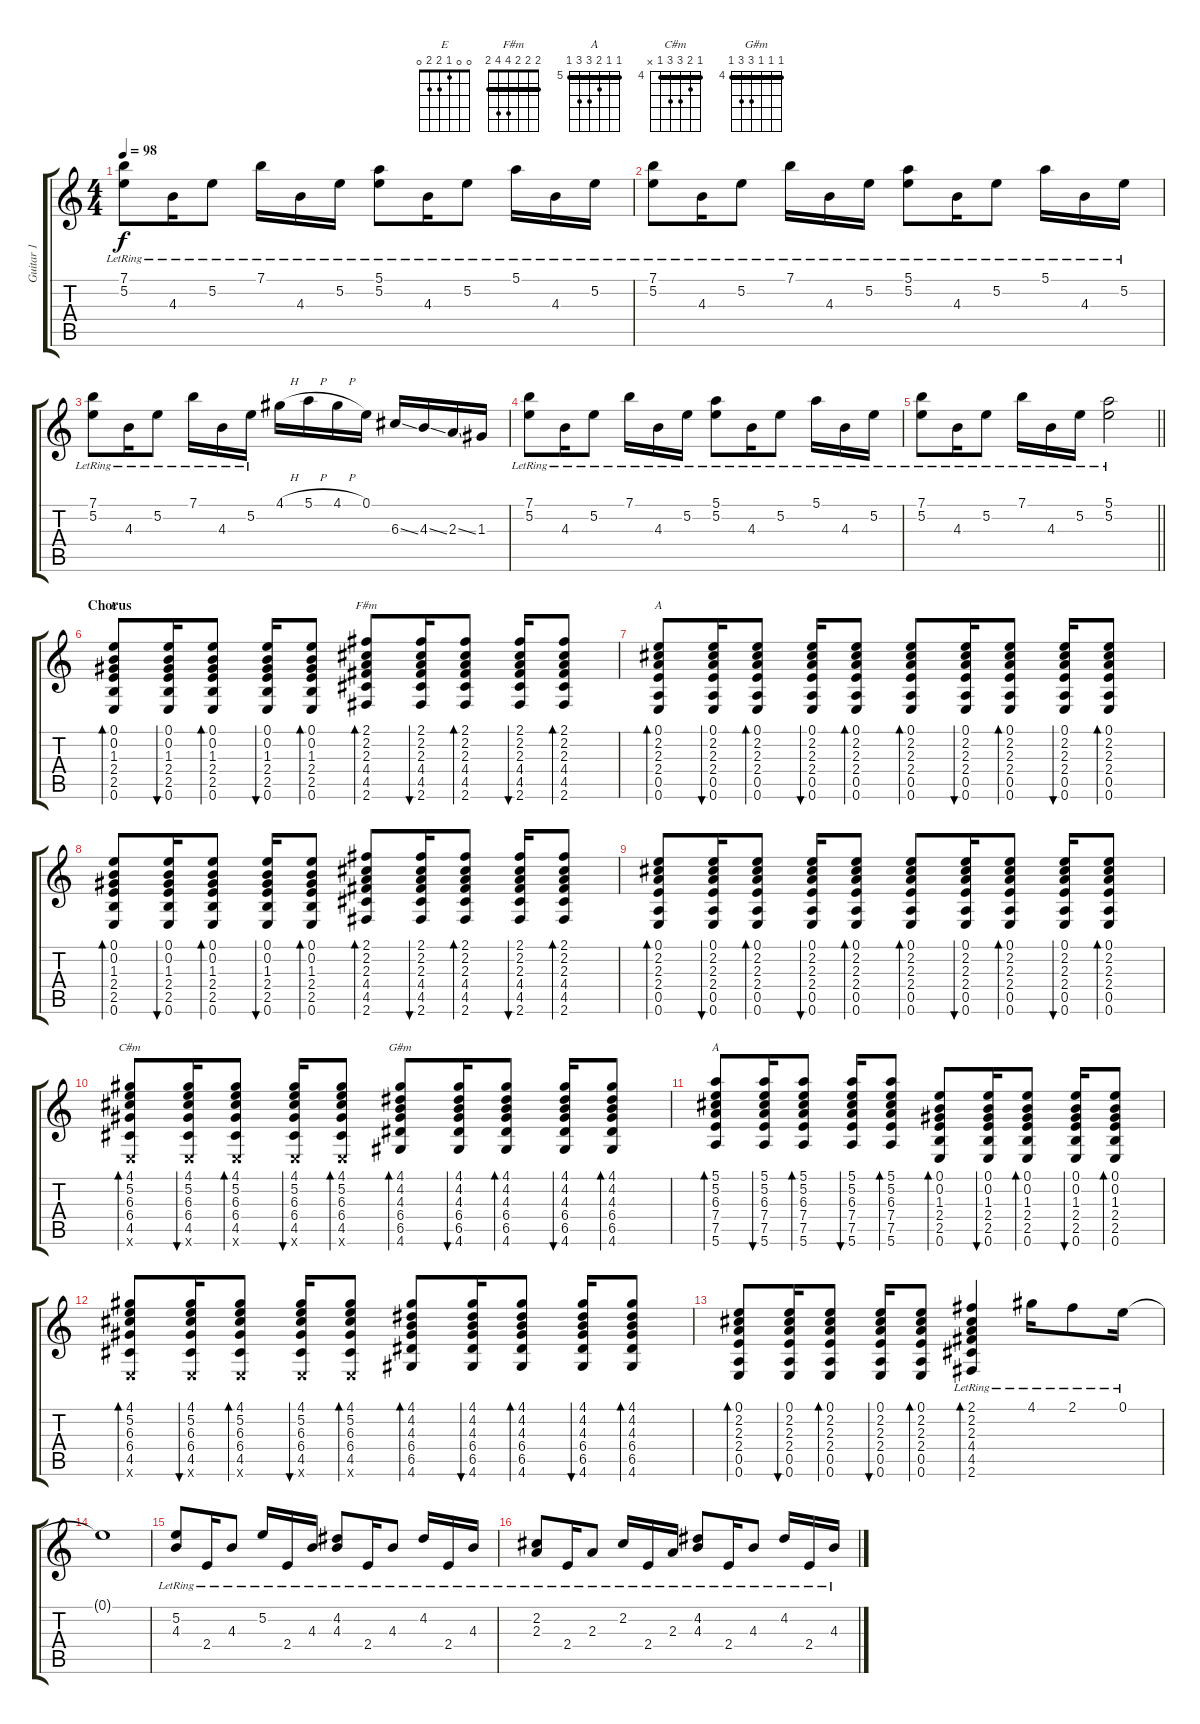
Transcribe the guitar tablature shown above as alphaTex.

\track ("Guitar 1" "Guitar 1") {instrument acousticguitarsteel}
\staff {score tabs}
\tuning (E4 B3 G3 D3 A2 E2) {hide}
\chord ("E" 0 0 1 2 2 0)
\chord ("F#m" 2 2 2 4 4 2) {barre 2}
\chord ("A" 0 2 2 2 0 0)
\chord ("C#m" 4 5 6 6 4 x) {firstfret 4 barre 4}
\chord ("G#m" 4 4 4 6 6 4) {firstfret 4 barre 4}
\chord ("A" 5 5 6 7 7 5) {firstfret 5 barre 5}
\ts (4 4)
\tempo 98
\clef g2
\ks c
(7.1{lr} 5.2{lr}).8{dy f} 4.3{lr}.16 5.2{lr}.8 7.1{lr}.16 4.3{lr}.16 5.2{lr}.16 (5.1{lr} 5.2{lr}).8 4.3{lr}.16 5.2{lr}.8 5.1{lr}.16 4.3{lr}.16 5.2{lr}.16 |
(7.1{lr} 5.2{lr}).8 4.3{lr}.16 5.2{lr}.8 7.1{lr}.16 4.3{lr}.16 5.2{lr}.16 (5.1{lr} 5.2{lr}).8 4.3{lr}.16 5.2{lr}.8 5.1{lr}.16 4.3{lr}.16 5.2{lr}.16 |
(7.1{lr} 5.2{lr}).8 4.3{lr}.16 5.2{lr}.8 7.1{lr}.16 4.3{lr}.16 5.2{lr}.16 4.1{h}.16 5.1{h}.16 4.1{h}.16 0.1.16 6.3{ss}.16 4.3{ss}.16 2.3{ss}.16 1.3.16 |
(7.1{lr} 5.2{lr}).8 4.3{lr}.16 5.2{lr}.8 7.1{lr}.16 4.3{lr}.16 5.2{lr}.16 (5.1{lr} 5.2{lr}).8 4.3{lr}.16 5.2{lr}.8 5.1{lr}.16 4.3{lr}.16 5.2{lr}.16 |
\barLineRight lightlight
(7.1{lr} 5.2{lr}).8 4.3{lr}.16 5.2{lr}.8 7.1{lr}.16 4.3{lr}.16 5.2{lr}.16 (5.1{lr} 5.2).2 |
\section ("" "Chorus")
(0.1 0.2 1.3 2.4 2.5 0.6).8{bd 60 ch "E"} (0.1 0.2 1.3 2.4 2.5 0.6).16{bu 30} (0.1 0.2 1.3 2.4 2.5 0.6).8{bd 30} (0.1 0.2 1.3 2.4 2.5 0.6).16{bu 60} (0.1 0.2 1.3 2.4 2.5 0.6).8{bd 60} (2.1 2.2 2.3 4.4 4.5 2.6).8{bd 60 ch "F#m"} (2.1 2.2 2.3 4.4 4.5 2.6).16{bu 30} (2.1 2.2 2.3 4.4 4.5 2.6).8{bd 60} (2.1 2.2 2.3 4.4 4.5 2.6).16{bu 30} (2.1 2.2 2.3 4.4 4.5 2.6).8{bd 60} |
(0.1 2.2 2.3 2.4 0.5 0.6).8{bd 60 ch "A"} (0.1 2.2 2.3 2.4 0.5 0.6).16{bu 30} (0.1 2.2 2.3 2.4 0.5 0.6).8{bd 30} (0.1 2.2 2.3 2.4 0.5 0.6).16{bu 60} (0.1 2.2 2.3 2.4 0.5 0.6).8{bd 60} (0.1 2.2 2.3 2.4 0.5 0.6).8{bd 60} (0.1 2.2 2.3 2.4 0.5 0.6).16{bu 30} (0.1 2.2 2.3 2.4 0.5 0.6).8{bd 30} (0.1 2.2 2.3 2.4 0.5 0.6).16{bu 60} (0.1 2.2 2.3 2.4 0.5 0.6).8{bd 60} |
(0.1 0.2 1.3 2.4 2.5 0.6).8{bd 60} (0.1 0.2 1.3 2.4 2.5 0.6).16{bu 30} (0.1 0.2 1.3 2.4 2.5 0.6).8{bd 30} (0.1 0.2 1.3 2.4 2.5 0.6).16{bu 60} (0.1 0.2 1.3 2.4 2.5 0.6).8{bd 60} (2.1 2.2 2.3 4.4 4.5 2.6).8{bd 60} (2.1 2.2 2.3 4.4 4.5 2.6).16{bu 30} (2.1 2.2 2.3 4.4 4.5 2.6).8{bd 60} (2.1 2.2 2.3 4.4 4.5 2.6).16{bu 30} (2.1 2.2 2.3 4.4 4.5 2.6).8{bd 60} |
(0.1 2.2 2.3 2.4 0.5 0.6).8{bd 60} (0.1 2.2 2.3 2.4 0.5 0.6).16{bu 30} (0.1 2.2 2.3 2.4 0.5 0.6).8{bd 30} (0.1 2.2 2.3 2.4 0.5 0.6).16{bu 60} (0.1 2.2 2.3 2.4 0.5 0.6).8{bd 60} (0.1 2.2 2.3 2.4 0.5 0.6).8{bd 60} (0.1 2.2 2.3 2.4 0.5 0.6).16{bu 30} (0.1 2.2 2.3 2.4 0.5 0.6).8{bd 30} (0.1 2.2 2.3 2.4 0.5 0.6).16{bu 60} (0.1 2.2 2.3 2.4 0.5 0.6).8{bd 60} |
(4.1 5.2 6.3 6.4 4.5 0.6{x}).8{bd 60 ch "C#m"} (4.1 5.2 6.3 6.4 4.5 0.6{x}).16{bu 30} (4.1 5.2 6.3 6.4 4.5 0.6{x}).8{bd 30} (4.1 5.2 6.3 6.4 4.5 0.6{x}).16{bu 60} (4.1 5.2 6.3 6.4 4.5 0.6{x}).8{bd 60} (4.1 4.2 4.3 6.4 6.5 4.6).8{bd 60 ch "G#m"} (4.1 4.2 4.3 6.4 6.5 4.6).16{bu 30} (4.1 4.2 4.3 6.4 6.5 4.6).8{bd 30} (4.1 4.2 4.3 6.4 6.5 4.6).16{bu 60} (4.1 4.2 4.3 6.4 6.5 4.6).8{bd 60} |
(5.1 5.2 6.3 7.4 7.5 5.6).8{bd 60 ch "A"} (5.1 5.2 6.3 7.4 7.5 5.6).16{bu 30} (5.1 5.2 6.3 7.4 7.5 5.6).8{bd 30} (5.1 5.2 6.3 7.4 7.5 5.6).16{bu 60} (5.1 5.2 6.3 7.4 7.5 5.6).8{bd 60} (0.1 0.2 1.3 2.4 2.5 0.6).8{bd 60} (0.1 0.2 1.3 2.4 2.5 0.6).16{bu 30} (0.1 0.2 1.3 2.4 2.5 0.6).8{bd 30} (0.1 0.2 1.3 2.4 2.5 0.6).16{bu 60} (0.1 0.2 1.3 2.4 2.5 0.6).8{bd 60} |
(4.1 5.2 6.3 6.4 4.5 0.6{x}).8{bd 60} (4.1 5.2 6.3 6.4 4.5 0.6{x}).16{bu 30} (4.1 5.2 6.3 6.4 4.5 0.6{x}).8{bd 30} (4.1 5.2 6.3 6.4 4.5 0.6{x}).16{bu 60} (4.1 5.2 6.3 6.4 4.5 0.6{x}).8{bd 60} (4.1 4.2 4.3 6.4 6.5 4.6).8{bd 60} (4.1 4.2 4.3 6.4 6.5 4.6).16{bu 30} (4.1 4.2 4.3 6.4 6.5 4.6).8{bd 30} (4.1 4.2 4.3 6.4 6.5 4.6).16{bu 60} (4.1 4.2 4.3 6.4 6.5 4.6).8{bd 60} |
(0.1 2.2 2.3 2.4 0.5 0.6).8{bd 60} (0.1 2.2 2.3 2.4 0.5 0.6).16{bu 30} (0.1 2.2 2.3 2.4 0.5 0.6).8{bd 30} (0.1 2.2 2.3 2.4 0.5 0.6).16{bu 60} (0.1 2.2 2.3 2.4 0.5 0.6).8{bd 60} (2.1{lr} 2.2{lr} 2.3{lr} 4.4{lr} 4.5{lr} 2.6{lr}).4{bd 480} 4.1{lr}.16 2.1{lr}.8 0.1{lr}.16 |
0.1{t}.1 |
(5.2{lr} 4.3{lr}).8 2.4{lr}.16 4.3{lr}.8 5.2{lr}.16 2.4{lr}.16 4.3{lr}.16 (4.2{lr} 4.3{lr}).8 2.4{lr}.16 4.3{lr}.8 4.2{lr}.16 2.4{lr}.16 4.3{lr}.16 |
(2.2{lr} 2.3{lr}).8 2.4{lr}.16 2.3{lr}.8 2.2{lr}.16 2.4{lr}.16 2.3{lr}.16 (4.2{lr} 4.3{lr}).8 2.4{lr}.16 4.3{lr}.8 4.2{lr}.16 2.4{lr}.16 4.3{lr}.16
